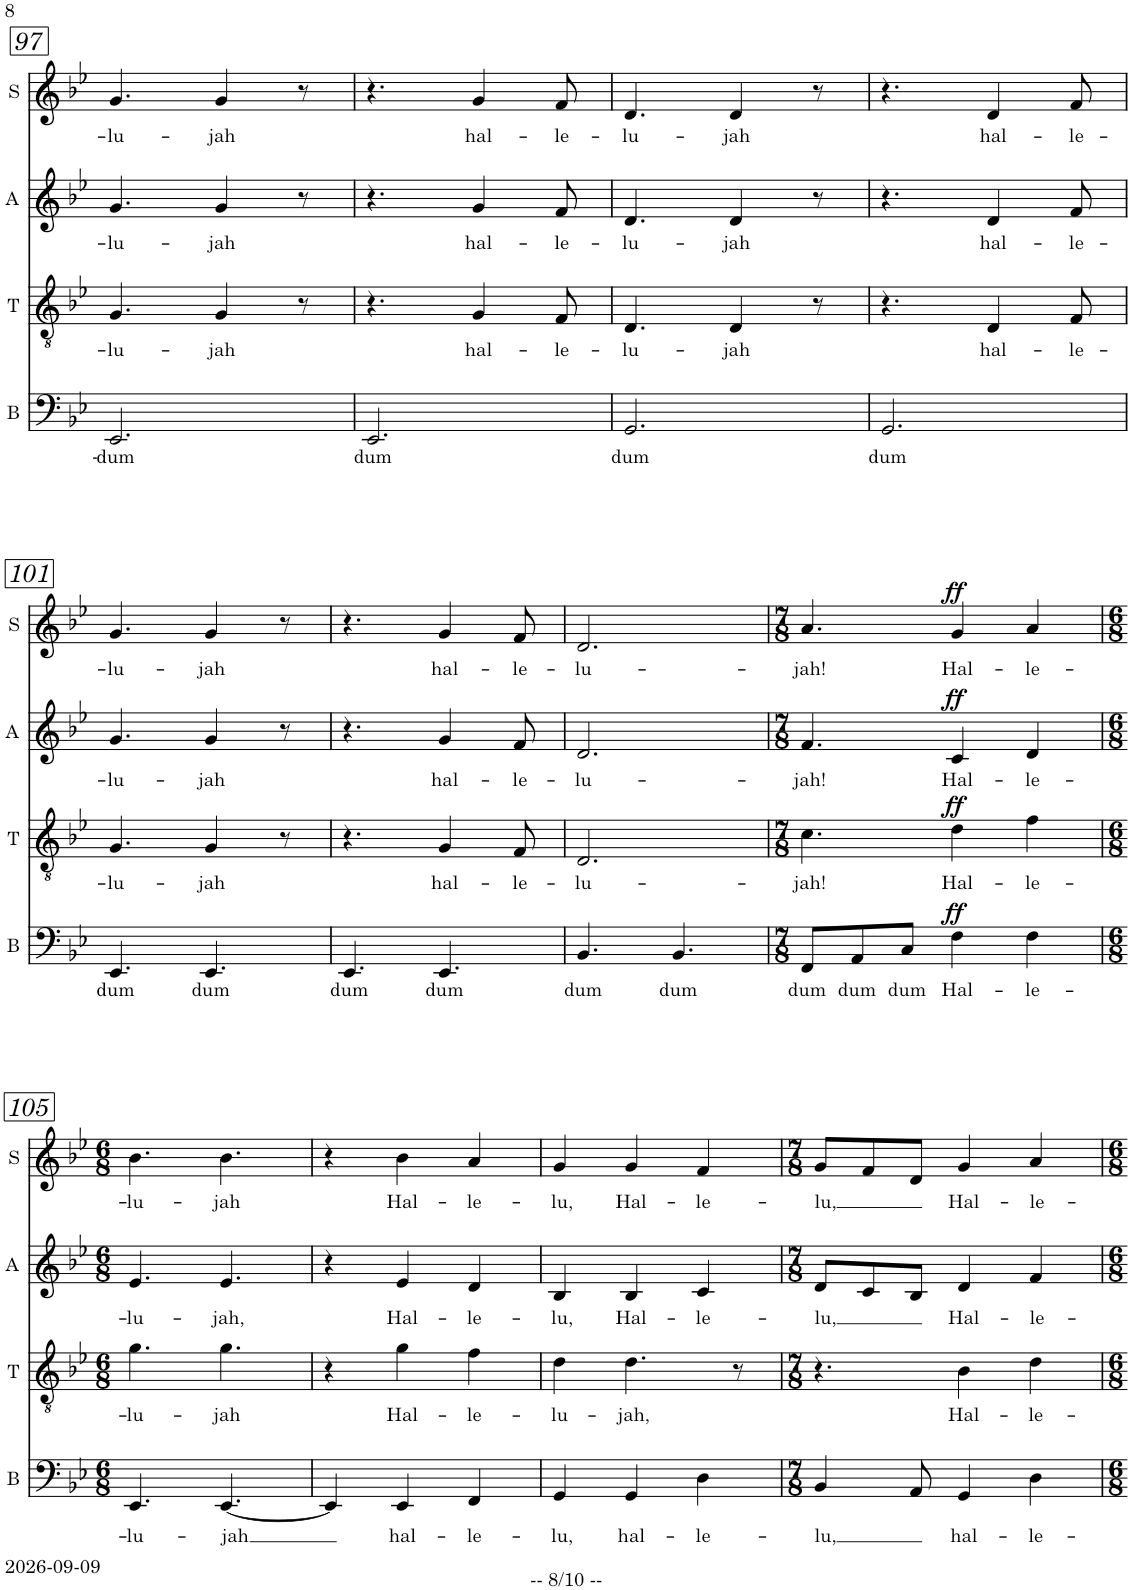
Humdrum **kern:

**kern	**text	**dynam	**kern	**text	**dynam	**kern	**text	**dynam	**kern	**text	**dynam
*part4	*part4	*part4	*part3	*part3	*part3	*part2	*part2	*part2	*part1	*part1	*part1
*staff4	*staff4	*staff4	*staff3	*staff3	*staff3	*staff2	*staff2	*staff2	*staff1	*staff1	*staff1
*I"Bariton	*	*	*I"Tenor	*	*	*I"Alt	*	*	*I"Sopran	*	*
*I'B	*	*	*I'T	*	*	*I'A	*	*	*I'S	*	*
!!LO:PB:g=z
*clefF4	*	*	*clefGv2	*	*	*clefG2	*	*	*clefG2	*	*
*	*	*	*	*	*	*Trd1c2	*	*	*	*	*
*k[b-e-]	*	*	*k[b-e-]	*	*	*k[b-e-]	*	*	*k[b-e-]	*	*
*M6/8	*	*	*M6/8	*	*	*M6/8	*	*	*M6/8	*	*
=97	=97	=97	=97	=97	=97	=97	=97	=97	=97	=97	=97
!	!LO:LY:b	!	!	!LO:LY:b	!	!	!LO:LY:b	!	!	!LO:LY:b	!
2.EE-/	dum	.	4.G/	-lu-	.	4.g/	-lu-	.	4.g/	-lu-	.
!	!	!	!	!LO:LY:b	!	!	!LO:LY:b	!	!	!LO:LY:b	!
.	.	.	4G/	-jah	.	4g/	-jah	.	4g/	-jah	.
.	.	.	8r	.	.	8r	.	.	8r	.	.
=98	=98	=98	=98	=98	=98	=98	=98	=98	=98	=98	=98
!	!LO:LY:b	!	!	!	!	!	!	!	!	!	!
2.EE-/	dum	.	4.r	.	.	4.r	.	.	4.r	.	.
!	!	!	!	!LO:LY:b	!	!	!LO:LY:b	!	!	!LO:LY:b	!
.	.	.	4G/	hal-	.	4g/	hal-	.	4g/	hal-	.
!	!	!	!	!LO:LY:b	!	!	!LO:LY:b	!	!	!LO:LY:b	!
.	.	.	8F/	-le-	.	8f/	-le-	.	8f/	-le-	.
=99	=99	=99	=99	=99	=99	=99	=99	=99	=99	=99	=99
!	!LO:LY:b	!	!	!LO:LY:b	!	!	!LO:LY:b	!	!	!LO:LY:b	!
2.GG/	dum	.	4.D/	-lu-	.	4.d/	-lu-	.	4.d/	-lu-	.
!	!	!	!	!LO:LY:b	!	!	!LO:LY:b	!	!	!LO:LY:b	!
.	.	.	4D/	-jah	.	4d/	-jah	.	4d/	-jah	.
.	.	.	8r	.	.	8r	.	.	8r	.	.
=100	=100	=100	=100	=100	=100	=100	=100	=100	=100	=100	=100
!	!LO:LY:b	!	!	!	!	!	!	!	!	!	!
2.GG/	dum	.	4.r	.	.	4.r	.	.	4.r	.	.
!	!	!	!	!LO:LY:b	!	!	!LO:LY:b	!	!	!LO:LY:b	!
.	.	.	4D/	hal-	.	4d/	hal-	.	4d/	hal-	.
!	!	!	!	!LO:LY:b	!	!	!LO:LY:b	!	!	!LO:LY:b	!
.	.	.	8F/	-le-	.	8f/	-le-	.	8f/	-le-	.
!!LO:LB:g=z
=101	=101	=101	=101	=101	=101	=101	=101	=101	=101	=101	=101
!	!LO:LY:b	!	!	!LO:LY:b	!	!	!LO:LY:b	!	!	!LO:LY:b	!
4.EE-/	dum	.	4.G/	-lu-	.	4.g/	-lu-	.	4.g/	-lu-	.
!	!LO:LY:b	!	!	!LO:LY:b	!	!	!LO:LY:b	!	!	!LO:LY:b	!
4.EE-/	dum	.	4G/	-jah	.	4g/	-jah	.	4g/	-jah	.
.	.	.	8r	.	.	8r	.	.	8r	.	.
=102	=102	=102	=102	=102	=102	=102	=102	=102	=102	=102	=102
!	!LO:LY:b	!	!	!	!	!	!	!	!	!	!
4.EE-/	dum	.	4.r	.	.	4.r	.	.	4.r	.	.
!	!LO:LY:b	!	!	!LO:LY:b	!	!	!LO:LY:b	!	!	!LO:LY:b	!
4.EE-/	dum	.	4G/	hal-	.	4g/	hal-	.	4g/	hal-	.
!	!	!	!	!LO:LY:b	!	!	!LO:LY:b	!	!	!LO:LY:b	!
.	.	.	8F/	-le-	.	8f/	-le-	.	8f/	-le-	.
=103	=103	=103	=103	=103	=103	=103	=103	=103	=103	=103	=103
!	!LO:LY:b	!	!	!LO:LY:b	!	!	!LO:LY:b	!	!	!LO:LY:b	!
4.BB-/	dum	.	2.D/	-lu-	.	2.d/	-lu-	.	2.d/	-lu-	.
!	!LO:LY:b	!	!	!	!	!	!	!	!	!	!
4.BB-/	dum	.	.	.	.	.	.	.	.	.	.
=104	=104	=104	=104	=104	=104	=104	=104	=104	=104	=104	=104
*M7/8	*	*	*M7/8	*	*	*M7/8	*	*	*M7/8	*	*
!	!LO:LY:b	!	!	!LO:LY:b	!	!	!LO:LY:b	!	!	!LO:LY:b	!
8FF/L	dum	.	4.c\	-jah!	.	4.f/	-jah!	.	4.a/	-jah!	.
!	!LO:LY:b	!	!	!	!	!	!	!	!	!	!
8AA/	dum	.	.	.	.	.	.	.	.	.	.
!	!LO:LY:b	!	!	!	!	!	!	!	!	!	!
8C/J	dum	.	.	.	.	.	.	.	.	.	.
!	!LO:LY:b	!LO:DY:a	!	!LO:LY:b	!LO:DY:a	!	!LO:LY:b	!LO:DY:a	!	!LO:LY:b	!LO:DY:a
4F\	Hal-	ff	4d\	Hal-	ff	4c/	Hal-	ff	4g/	Hal-	ff
!	!LO:LY:b	!	!	!LO:LY:b	!	!	!LO:LY:b	!	!	!LO:LY:b	!
4F\	-le-	.	4f\	-le-	.	4d/	-le-	.	4a/	-le-	.
!!LO:LB:g=z
=105	=105	=105	=105	=105	=105	=105	=105	=105	=105	=105	=105
*M6/8	*	*	*M6/8	*	*	*M6/8	*	*	*M6/8	*	*
!	!LO:LY:b	!	!	!LO:LY:b	!	!	!LO:LY:b	!	!	!LO:LY:b	!
4.EE-/	-lu-	.	4.g\	-lu-	.	4.e-/	-lu-	.	4.b-\	-lu-	.
!	!LO:LY:b	!	!	!LO:LY:b	!	!	!LO:LY:b	!	!	!LO:LY:b	!
[4.EE-/	-jah	.	4.g\	-jah	.	4.e-/	-jah,	.	4.b-\	-jah	.
=106	=106	=106	=106	=106	=106	=106	=106	=106	=106	=106	=106
4EE-/]	.	.	4r	.	.	4r	.	.	4r	.	.
!	!LO:LY:b	!	!	!LO:LY:b	!	!	!LO:LY:b	!	!	!LO:LY:b	!
4EE-/	hal-	.	4g\	Hal-	.	4e-/	Hal-	.	4b-\	Hal-	.
!	!LO:LY:b	!	!	!LO:LY:b	!	!	!LO:LY:b	!	!	!LO:LY:b	!
4FF/	-le-	.	4f\	-le-	.	4d/	-le-	.	4a/	-le-	.
=107	=107	=107	=107	=107	=107	=107	=107	=107	=107	=107	=107
!	!LO:LY:b	!	!	!LO:LY:b	!	!	!LO:LY:b	!	!	!LO:LY:b	!
4GG/	-lu,	.	4d\	-lu-	.	4B-/	-lu,	.	4g/	-lu,	.
!	!LO:LY:b	!	!	!LO:LY:b	!	!	!LO:LY:b	!	!	!LO:LY:b	!
4GG/	hal-	.	4.d\	-jah,	.	4B-/	Hal-	.	4g/	Hal-	.
!	!LO:LY:b	!	!	!	!	!	!LO:LY:b	!	!	!LO:LY:b	!
4D\	-le-	.	.	.	.	4c/	-le-	.	4f/	-le-	.
.	.	.	8r	.	.	.	.	.	.	.	.
=108	=108	=108	=108	=108	=108	=108	=108	=108	=108	=108	=108
*M7/8	*	*	*M7/8	*	*	*M7/8	*	*	*M7/8	*	*
!	!LO:LY:b	!	!	!	!	!	!LO:LY:b	!	!	!LO:LY:b	!
4BB-/	-lu,	.	4.r	.	.	8d/L	-lu,	.	8g/L	-lu,	.
.	.	.	.	.	.	8c/	.	.	8f/	.	.
8AA/	.	.	.	.	.	8B-/J	.	.	8d/J	.	.
!	!LO:LY:b	!	!	!LO:LY:b	!	!	!LO:LY:b	!	!	!LO:LY:b	!
4GG/	hal-	.	4B-\	Hal-	.	4d/	Hal-	.	4g/	Hal-	.
!	!LO:LY:b	!	!	!LO:LY:b	!	!	!LO:LY:b	!	!	!LO:LY:b	!
4D\	-le-	.	4d\	-le-	.	4f/	-le-	.	4a/	-le-	.
=	=	=	=	=	=	=	=	=	=	=	=
*-	*-	*-	*-	*-	*-	*-	*-	*-	*-	*-	*-
